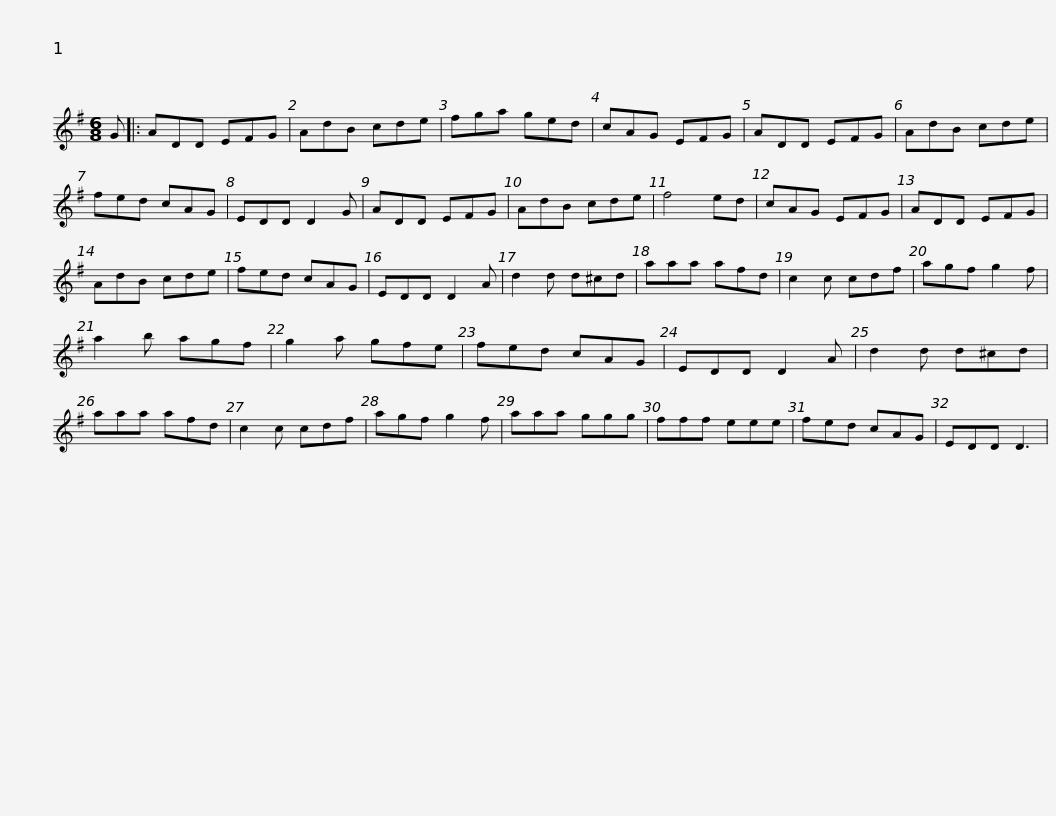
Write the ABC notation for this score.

X:1
L:1/8
M:6/8
I:linebreak $
K:G
V:1 treble
V:1
 G |: ADD EFG | AdB cde | fga ged | cAG EFG | %5
 ADD EFG | AdB cde | fed cAG |$ EDD D2 G | ADD EFG | %10
 AdB cde | f4 ed | cAG EFG | ADD EFG | AdB cde | %15
 fed cAG |$ EDD D2 A | d2 d d^cd | aaa afd | c2 c cdf | %20
 agf g2 f | a2 b agf | g2 a gfe |$ fed cAG | EDD D2 A | %25
 d2 d d^cd | aaa afd | c2 c cdf | agf g2 f | aaa ggg |$ %30
 fff eee | fed cAG | EDD D3 | %33
